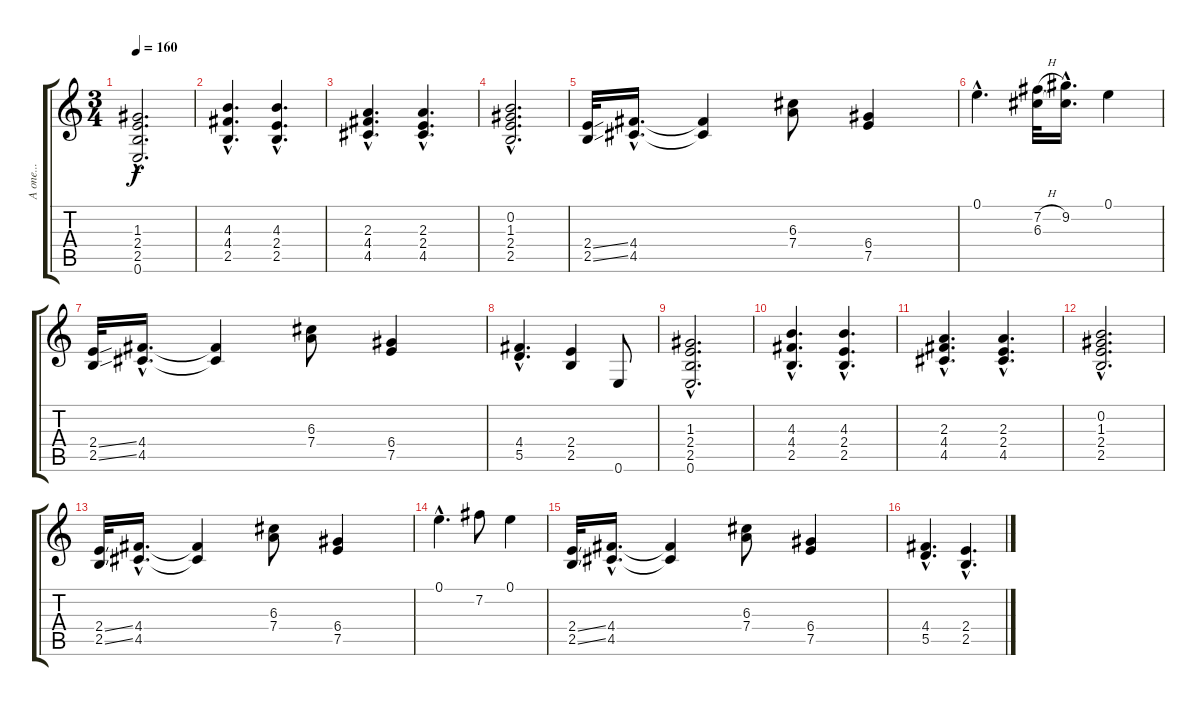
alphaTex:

\track ("A one..." "A one...") {instrument acousticguitarsteel}
\staff {score tabs}
\tuning (E4 B3 G3 D3 A2 E2) {hide}
\ts (3 4)
\tempo 160
\clef g2
\ks c
(1.3{hac} 2.4{hac} 2.5{hac} 0.6{hac}).2{d dy f} |
(4.3{hac} 4.4{hac} 2.5{hac}).4{d} (4.3{hac} 2.4{hac} 2.5{hac}).4{d} |
(2.3{hac} 4.4{hac} 4.5{hac}).4{d} (2.3{hac} 2.4{hac} 4.5{hac}).4{d} |
(0.2{hac} 1.3{hac} 2.4{hac} 2.5{hac}).2{d} |
(2.4{ss} 2.5{ss}).32 (4.4{hac} 4.5{hac}).16{d} (4.4{t} 4.5{t}).4 (6.3 7.4).8 (6.4 7.5).4 |
0.1{hac}.4{d} (7.2{h} 6.3).32 (9.2{hac} 6.3{hac t}).16{d} 0.1.4 |
(2.4{ss} 2.5{ss}).32 (4.4{hac} 4.5{hac}).16{d} (4.4{t} 4.5{t}).4 (6.3 7.4).8 (6.4 7.5).4 |
(4.4{hac} 5.5{hac}).4{d} (2.4 2.5).4 0.6.8 |
(1.3{hac} 2.4{hac} 2.5{hac} 0.6{hac}).2{d} |
(4.3{hac} 4.4{hac} 2.5{hac}).4{d} (4.3{hac} 2.4{hac} 2.5{hac}).4{d} |
(2.3{hac} 4.4{hac} 4.5{hac}).4{d} (2.3{hac} 2.4{hac} 4.5{hac}).4{d} |
(0.2{hac} 1.3{hac} 2.4{hac} 2.5{hac}).2{d} |
(2.4{ss} 2.5{ss}).32 (4.4{hac} 4.5{hac}).16{d} (4.4{t} 4.5{t}).4 (6.3 7.4).8 (6.4 7.5).4 |
0.1{hac}.4{d} 7.2.8 0.1.4 |
(2.4{ss} 2.5{ss}).32 (4.4{hac} 4.5{hac}).16{d} (4.4{t} 4.5{t}).4 (6.3 7.4).8 (6.4 7.5).4 |
(4.4{hac} 5.5{hac}).4{d} (2.4{hac} 2.5{hac}).4{d}
